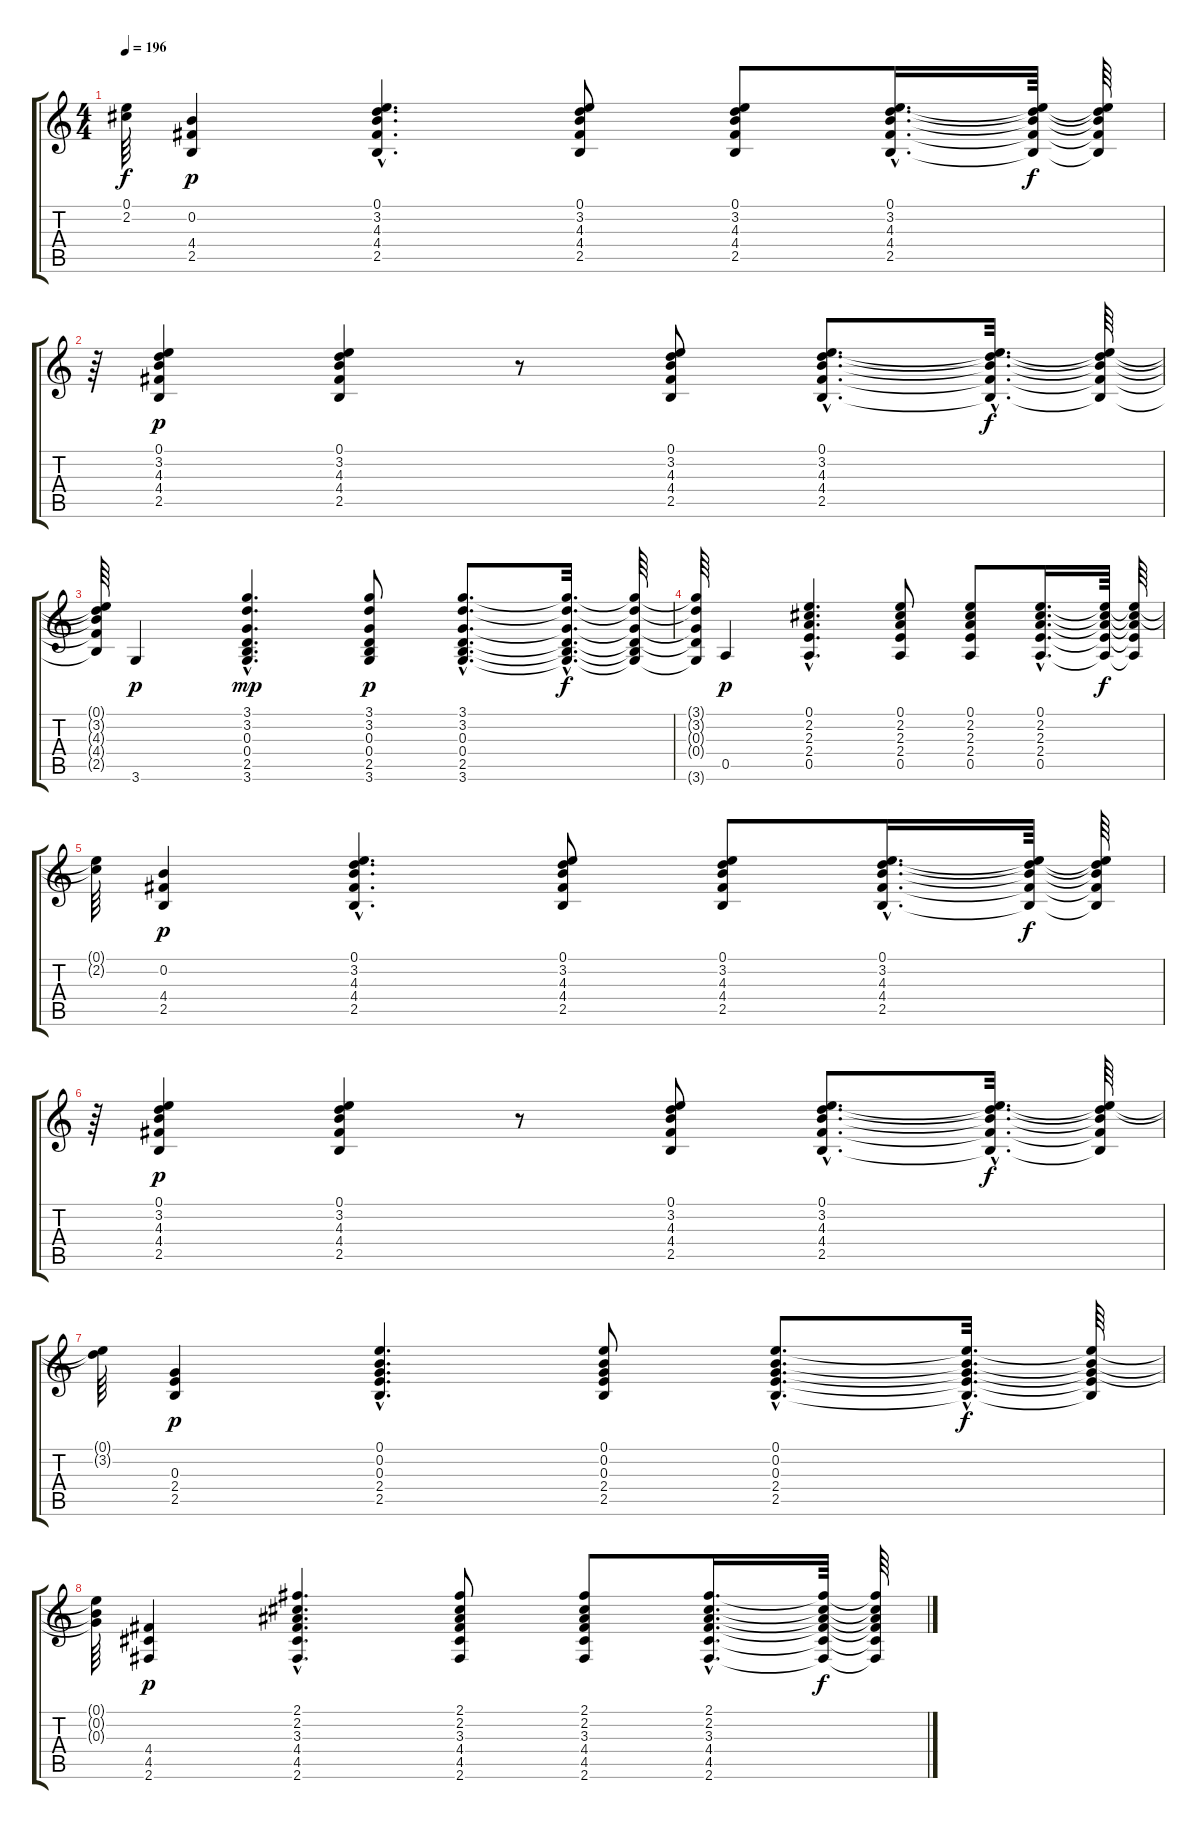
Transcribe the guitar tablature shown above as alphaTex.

\track "" {instrument acousticguitarsteel}
\staff {score tabs}
\tuning (E4 B3 G3 D3 A2 E2) {hide}
\ts (4 4)
\tempo 196
\clef g2
\ks c
(0.1{t} 2.2{t}).64{dy f} (0.2 4.4 2.5).4{dy p} (0.1{hac} 3.2{hac} 4.3{hac} 4.4{hac} 2.5{hac}).4{d} (0.1 3.2 4.3 4.4 2.5).8 (0.1 3.2 4.3 4.4 2.5).8 (0.1{hac} 3.2{hac} 4.3{hac} 4.4{hac} 2.5{hac}).16{d} (0.1{t} 3.2{t} 4.3{t} 4.4{t} 2.5{t}).64{dy f} (0.1{t} 3.2{t} 4.3{t} 4.4{t} 2.5{t}).64 |
r.64 (0.1 3.2 4.3 4.4 2.5).4{dy p} (0.1 3.2 4.3 4.4 2.5).4 r.8 (0.1 3.2 4.3 4.4 2.5).8 (0.1{hac} 3.2{hac} 4.3{hac} 4.4{hac} 2.5{hac}).8{d} (0.1{hac t} 3.2{hac t} 4.3{hac t} 4.4{hac t} 2.5{hac t}).32{d dy f} (0.1{t} 3.2{t} 4.3{t} 4.4{t} 2.5{t}).64 |
(0.1{t} 3.2{t} 4.3{t} 4.4{t} 2.5{t}).64 3.6.4{dy p} (3.1{hac} 3.2{hac} 0.3{hac} 0.4{hac} 2.5{hac} 3.6{hac}).4{d dy mp} (3.1 3.2 0.3 0.4 2.5 3.6).8{dy p} (3.1{hac} 3.2{hac} 0.3{hac} 0.4{hac} 2.5{hac} 3.6{hac}).8{d} (3.1{hac t} 3.2{hac t} 0.3{hac t} 0.4{hac t} 2.5{hac t} 3.6{hac t}).32{d dy f} (3.1{t} 3.2{t} 0.3{t} 0.4{t} 2.5{t} 3.6{t}).64 |
(3.1{t} 3.2{t} 0.3{t} 0.4{t} 3.6{t}).64 0.5.4{dy p} (0.1{hac} 2.2{hac} 2.3{hac} 2.4{hac} 0.5{hac}).4{d} (0.1 2.2 2.3 2.4 0.5).8 (0.1 2.2 2.3 2.4 0.5).8 (0.1{hac} 2.2{hac} 2.3{hac} 2.4{hac} 0.5{hac}).16{d} (0.1{t} 2.2{t} 2.3{t} 2.4{t} 0.5{t}).64{dy f} (0.1{t} 2.2{t} 2.3{t} 2.4{t} 0.5{t}).64 |
(0.1{t} 2.2{t}).64 (0.2 4.4 2.5).4{dy p} (0.1{hac} 3.2{hac} 4.3{hac} 4.4{hac} 2.5{hac}).4{d} (0.1 3.2 4.3 4.4 2.5).8 (0.1 3.2 4.3 4.4 2.5).8 (0.1{hac} 3.2{hac} 4.3{hac} 4.4{hac} 2.5{hac}).16{d} (0.1{t} 3.2{t} 4.3{t} 4.4{t} 2.5{t}).64{dy f} (0.1{t} 3.2{t} 4.3{t} 4.4{t} 2.5{t}).64 |
r.64 (0.1 3.2 4.3 4.4 2.5).4{dy p} (0.1 3.2 4.3 4.4 2.5).4 r.8 (0.1 3.2 4.3 4.4 2.5).8 (0.1{hac} 3.2{hac} 4.3{hac} 4.4{hac} 2.5{hac}).8{d} (0.1{hac t} 3.2{hac t} 4.3{hac t} 4.4{hac t} 2.5{hac t}).32{d dy f} (0.1{t} 3.2{t} 4.3{t} 4.4{t} 2.5{t}).64 |
(0.1{t} 3.2{t}).64 (0.3 2.4 2.5).4{dy p} (0.1{hac} 0.2{hac} 0.3{hac} 2.4{hac} 2.5{hac}).4{d} (0.1 0.2 0.3 2.4 2.5).8 (0.1{hac} 0.2{hac} 0.3{hac} 2.4{hac} 2.5{hac}).8{d} (0.1{hac t} 0.2{hac t} 0.3{hac t} 2.4{hac t} 2.5{hac t}).32{d dy f} (0.1{t} 0.2{t} 0.3{t} 2.4{t} 2.5{t}).64 |
(0.1{t} 0.2{t} 0.3{t}).64 (4.4 4.5 2.6).4{dy p} (2.1{hac} 2.2{hac} 3.3{hac} 4.4{hac} 4.5{hac} 2.6{hac}).4{d} (2.1 2.2 3.3 4.4 4.5 2.6).8 (2.1 2.2 3.3 4.4 4.5 2.6).8 (2.1{hac} 2.2{hac} 3.3{hac} 4.4{hac} 4.5{hac} 2.6{hac}).16{d} (2.1{t} 2.2{t} 3.3{t} 4.4{t} 4.5{t} 2.6{t}).64{dy f} (2.1{t} 2.2{t} 3.3{t} 4.4{t} 4.5{t} 2.6{t}).64
